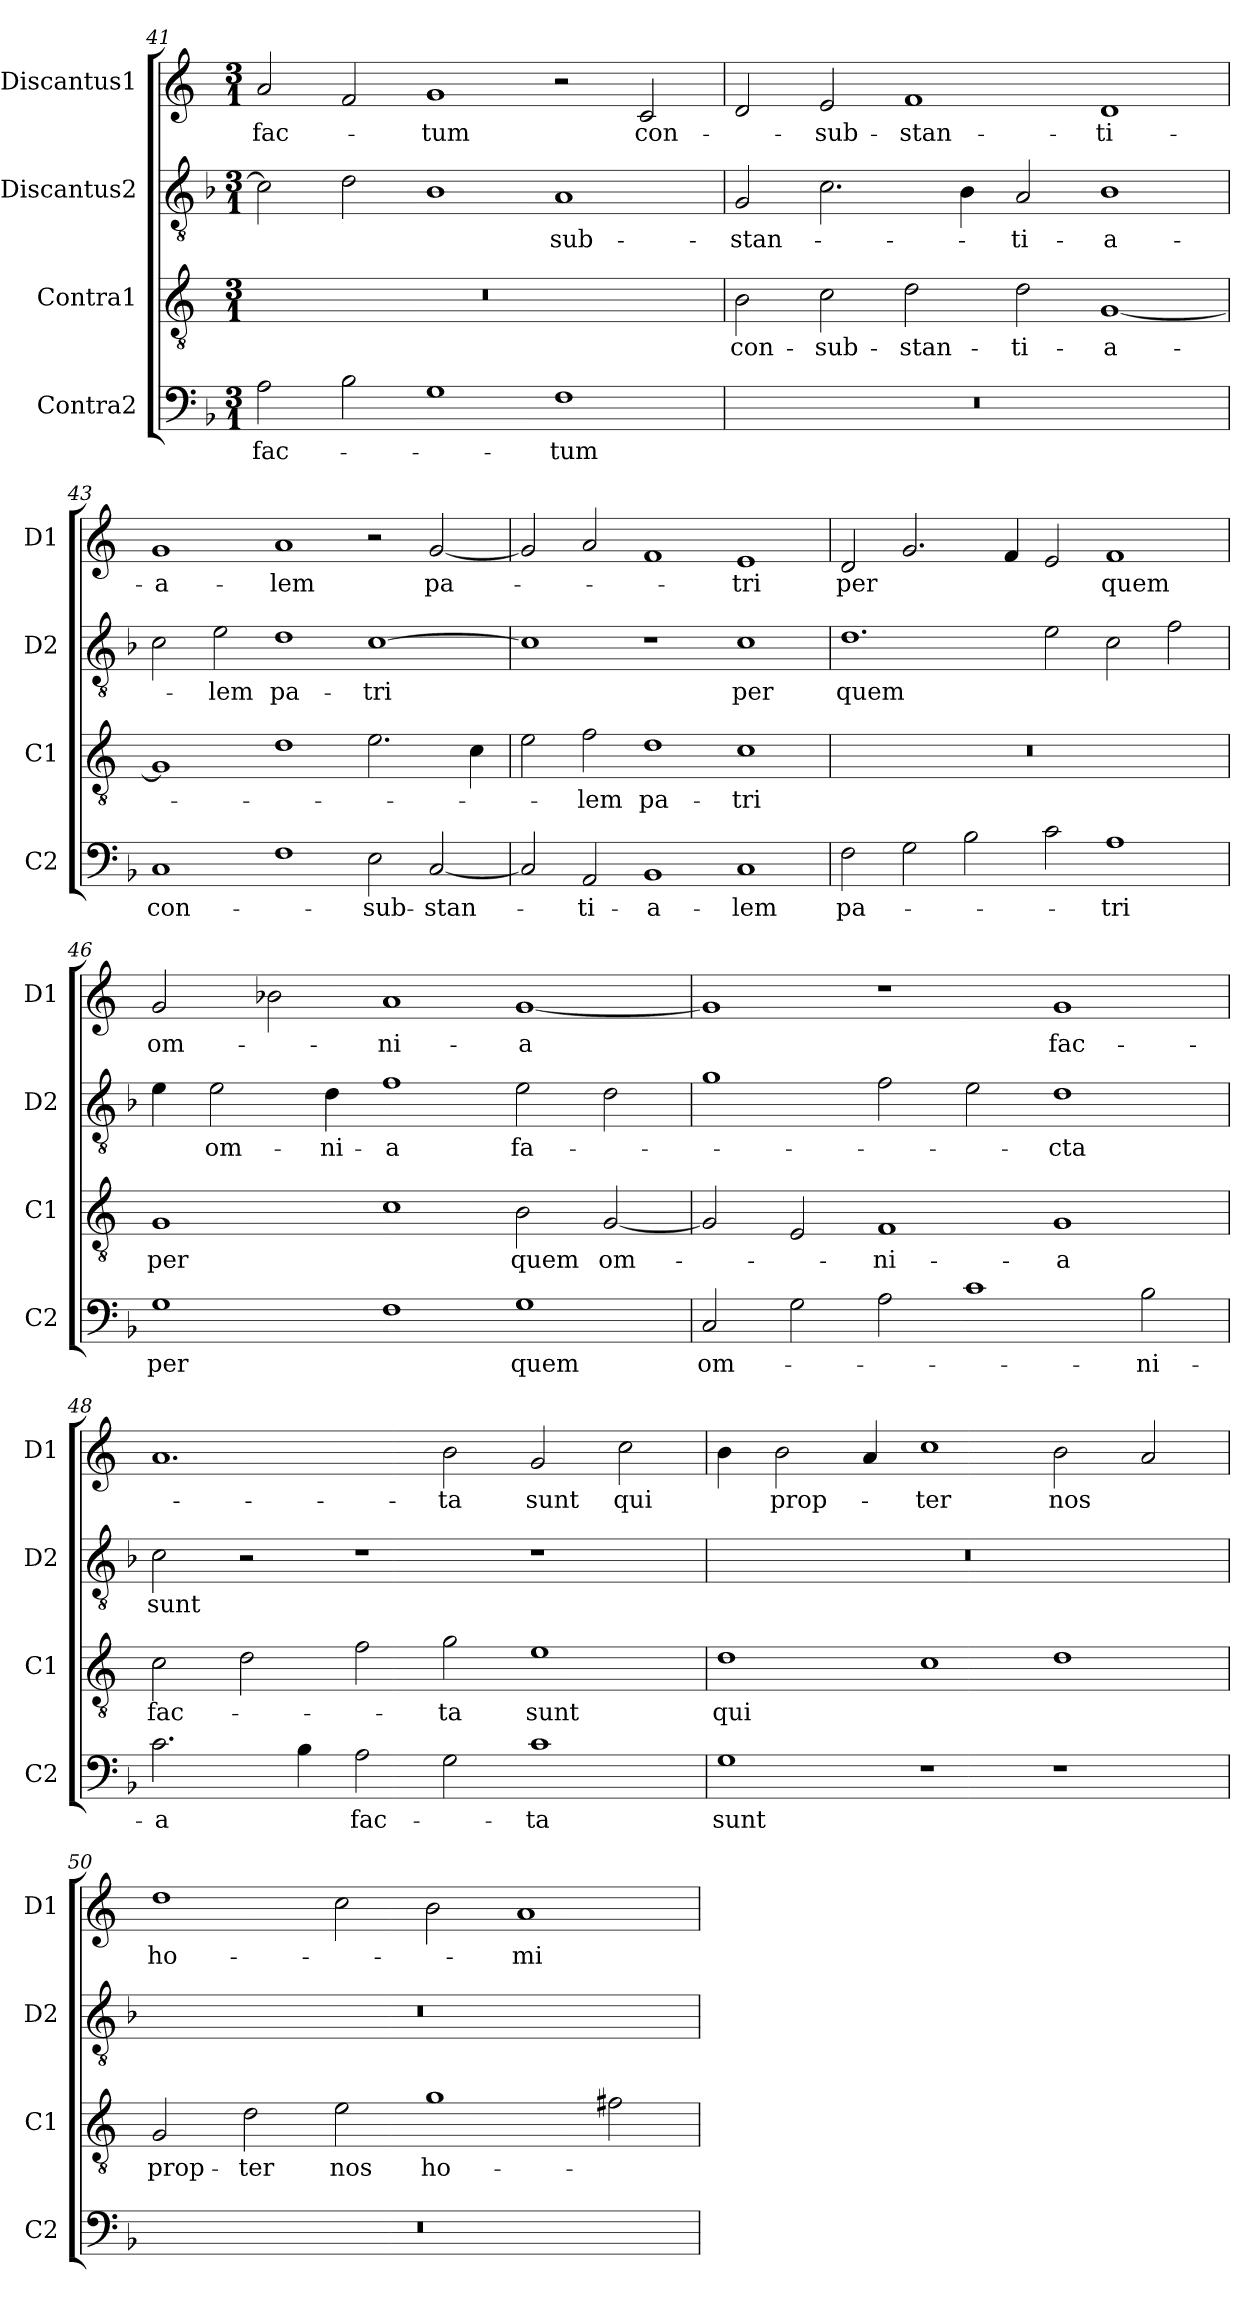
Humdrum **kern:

**kern	**text	**kern	**text	**kern	**text	**kern	**text
*part4	*part4	*part3	*part3	*part2	*part2	*part1	*part1
*staff4	*staff4	*staff3	*staff3	*staff2	*staff2	*staff1	*staff1
*I"Contra2	*	*I"Contra1	*	*I"Discantus2	*	*I"Discantus1	*
*I'C2	*	*I'C1	*	*I'D2	*	*I'D1	*
*clefF4	*	*clefGv2	*	*clefGv2	*	*clefG2	*
*k[b-]	*	*k[]	*	*k[b-]	*	*k[]	*
*M3/1	*	*M3/1	*	*M3/1	*	*M3/1	*
=41	=41	=41	=41	=41	=41	=41	=41
2A\	fac-	0.r	.	2c\]	.	2a/	-fac-
2B-\	.	.	.	2d\	.	2f/	.
1G	.	.	.	1B-	.	1g	-tum
1F	-tum	.	.	1A	-sub-	2r	.
.	.	.	.	.	.	2c/	con-
=42	=42	=42	=42	=42	=42	=42	=42
0.r	.	2B\	con-	2G/	-stan-	2d/	.
.	.	2c\	-sub-	2.c\	.	2e/	-sub-
.	.	2d\	-stan-	.	.	1f	-stan-
.	.	.	.	4B-\	.	.	.
.	.	2d\	-ti-	2A/	-ti-	.	.
.	.	[1G	-a-	1B-	-a-	1d	-ti-
=43	=43	=43	=43	=43	=43	=43	=43
1C	con-	1G]	.	2c\	.	1g	-a-
.	.	.	.	2e\	-lem	.	.
1F	.	1d	.	1d	pa-	1a	-lem
2E\	-sub-	2.e\	.	[1c	-tri	2r	.
[2C/	-stan-	.	.	.	.	[2g/	pa-
.	.	4c\	.	.	.	.	.
=44	=44	=44	=44	=44	=44	=44	=44
2C/]	.	2e\	.	1c]	.	2g/]	.
2AA/	-ti-	2f\	-lem	.	.	2a/	.
1BB-	-a-	1d	pa-	1r	.	1f	.
1C	-lem	1c	-tri	1c	per	1e	-tri
=45	=45	=45	=45	=45	=45	=45	=45
2F\	pa-	0.r	.	1.d	quem	2d/	per
2G\	.	.	.	.	.	2.g/	.
2B-\	.	.	.	.	.	.	.
.	.	.	.	.	.	4f/	.
2c\	.	.	.	2e\	.	2e/	.
1A	-tri	.	.	2c\	.	1f	quem
.	.	.	.	2f\	.	.	.
=46	=46	=46	=46	=46	=46	=46	=46
1G	per	1G	per	4e\	.	2g/	om-
.	.	.	.	2e\	om-	.	.
.	.	.	.	.	.	2b-X\	.
.	.	.	.	4d\	-ni-	.	.
1F	.	1c	.	1f	-a	1a	-ni-
1G	quem	2B\	quem	2e\	fa-	[1g	-a
.	.	[2G/	om-	2d\	.	.	.
=47	=47	=47	=47	=47	=47	=47	=47
2C/	om-	2G/]	.	1g	.	1g]	.
2G\	.	2E/	.	.	.	.	.
2A\	.	1F	-ni-	2f\	.	1r	.
1c	.	.	.	2e\	.	.	.
.	.	1G	-a	1d	-cta	1g	fac-
2B-\	-ni-	.	.	.	.	.	.
=48	=48	=48	=48	=48	=48	=48	=48
2.c\	-a	2c\	fac-	2c\	sunt	1.a	.
.	.	2d\	.	2r	.	.	.
4B-\	.	.	.	.	.	.	.
2A\	fac-	2f\	.	1r	.	.	.
2G\	.	2g\	-ta	.	.	2b\	-ta
1c	-ta	1e	sunt	1r	.	2g/	sunt
.	.	.	.	.	.	2cc\	qui
=49	=49	=49	=49	=49	=49	=49	=49
1G	sunt	1d	qui	0.r	.	4b\	.
.	.	.	.	.	.	2b\	prop-
.	.	.	.	.	.	4a/	.
1r	.	1c	.	.	.	1cc	-ter
1r	.	1d	.	.	.	2b\	nos
.	.	.	.	.	.	2a/	.
=50	=50	=50	=50	=50	=50	=50	=50
0.r	.	2G/	prop-	0.r	.	1dd	ho-
.	.	2d\	-ter	.	.	.	.
.	.	2e\	nos	.	.	2cc\	.
.	.	1g	ho-	.	.	2b\	.
.	.	.	.	.	.	1a	-mi-
.	.	2f#X\	.	.	.	.	.
=	=	=	=	=	=	=	=
*-	*-	*-	*-	*-	*-	*-	*-
